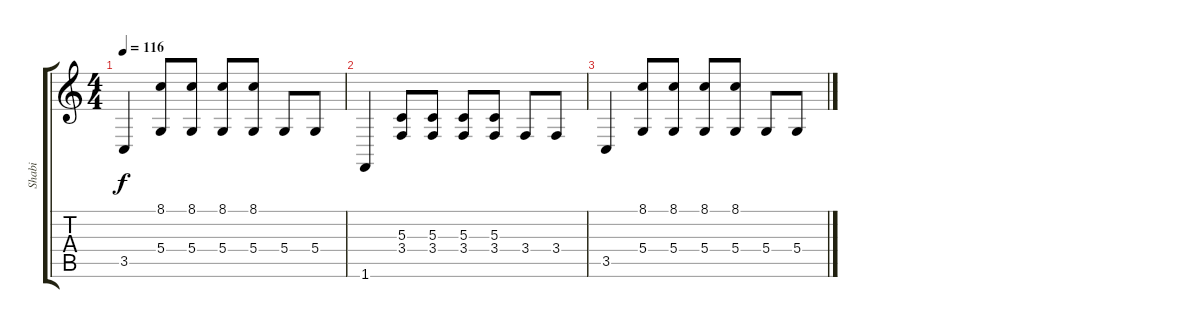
\track ("Shabi" "Shabi") {instrument acousticgrandpiano}
\staff {score tabs}
\tuning (E4 B3 G3 D3 A2 E2) {hide}
\ts (4 4)
\tempo 116
\clef g2
\ks c
3.5.4{dy f} (8.1 5.4).8 (8.1 5.4).8 (8.1 5.4).8 (8.1 5.4).8 5.4.8 5.4.8 |
1.6.4 (5.3 3.4).8 (5.3 3.4).8 (5.3 3.4).8 (5.3 3.4).8 3.4.8 3.4.8 |
3.5.4 (8.1 5.4).8 (8.1 5.4).8 (8.1 5.4).8 (8.1 5.4).8 5.4.8 5.4.8
